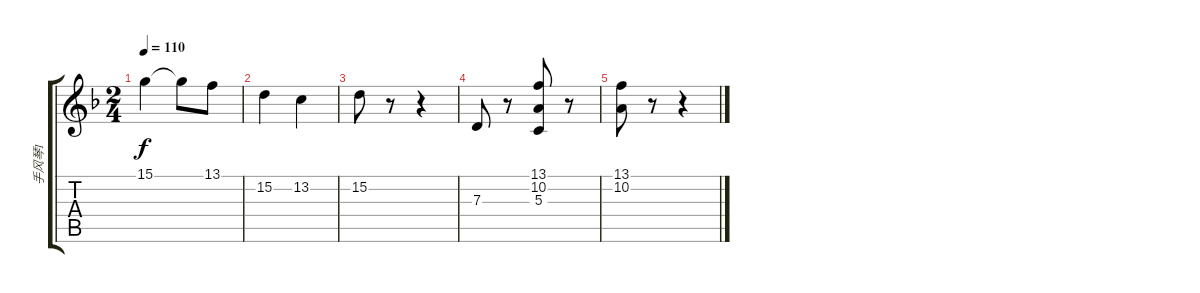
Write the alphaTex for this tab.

\track ("手风琴1" "手风琴1") {instrument accordion}
\staff {score tabs}
\tuning (E4 B3 G3 D3 A2 E2) {hide}
\ts (2 4)
\tempo 110
\clef g2
\ks dminor
15.1.4{dy f} 15.1{t}.8 13.1.8 |
15.2.4 13.2.4 |
15.2.8 r.8 r.4 |
7.3.8 r.8 (13.1 10.2 5.3).8 r.8 |
(13.1 10.2).8 r.8 r.4
